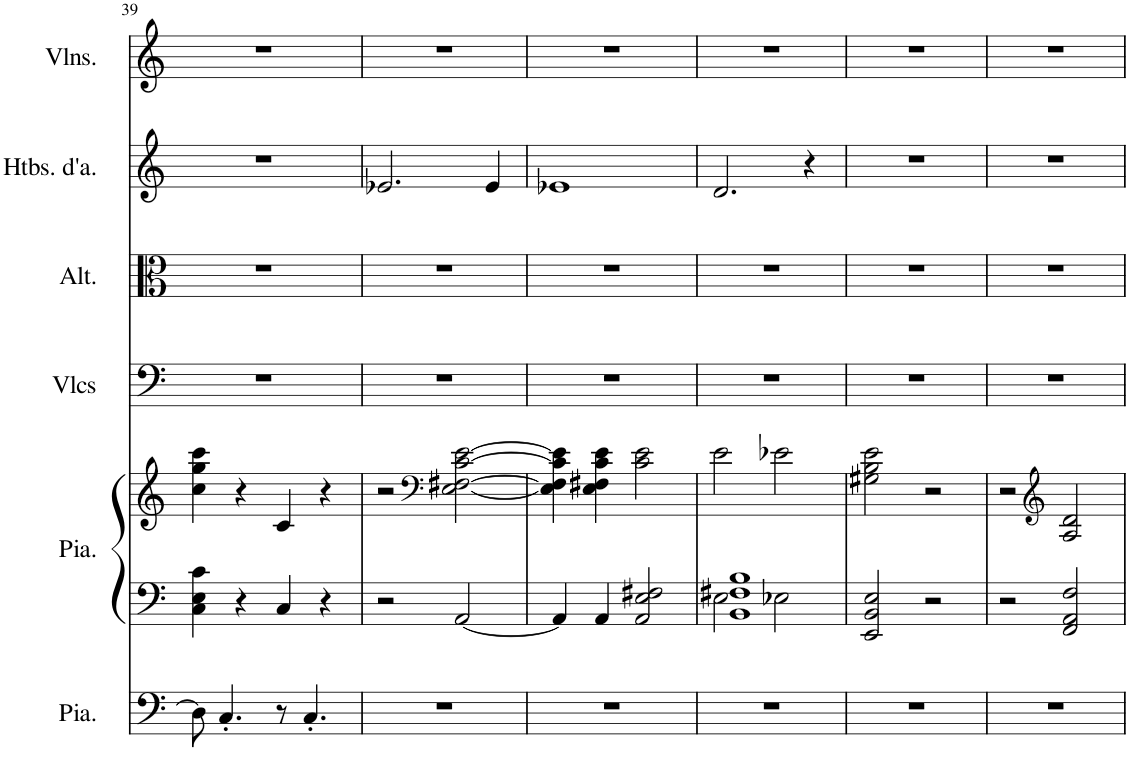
**kern	**kern	**kern	**kern	**kern	**kern	**kern
*part6	*part5	*part5	*part4	*part3	*part2	*part1
*staff7	*staff6	*staff5	*staff4	*staff3	*staff2	*staff1
*I"Piano, Pedals	*I"Piano, Organ	*	*I"Violoncelles, Bass	*I"Altos, Tenor	*I"Hautbois d'amour, Alto	*I"Violons, Soprano
*I'Pia.	*I'Pia.	*	*I'Vlcs	*I'Alt.	*I'Htbs. d'a.	*I'Vlns.
!!LO:PB:g=z
*clefF4	*clefF4	*clefG2	*clefF4	*clefC3	*clefG2	*clefG2
*	*	*	*	*	*Trd2c3	*
*k[]	*k[]	*k[]	*k[]	*k[]	*k[]	*k[]
*M4/4	*M4/4	*M4/4	*M4/4	*M4/4	*M4/4	*M4/4
=39	=39	=39	=39	=39	=39	=39
8D\]	4C\ 4E\ 4c\	4cc\ 4gg\ 4ccc\	1r	1r	1r	1r
4.C'/	.	.	.	.	.	.
.	4r	4r	.	.	.	.
8r	4C/	4c/	.	.	.	.
4.C'/	.	.	.	.	.	.
.	4r	4r	.	.	.	.
=40	=40	=40	=40	=40	=40	=40
1r	2r	2r	1r	1r	2.e-X/	1r
*	*	*clefF4	*	*	*	*
.	[2AA/	[2E\ [2F#X\ [2c\ [2e\	.	.	.	.
.	.	.	.	.	4e-/	.
=41	=41	=41	=41	=41	=41	=41
1r	4AA/]	4E\] 4F#\] 4c\] 4e\]	1r	1r	1e-X	1r
.	4AA/	4E\ 4F#X\ 4c\ 4e\	.	.	.	.
.	2AA/ 2E/ 2F#X/	2c\ 2e\	.	.	.	.
=42	=42	=42	=42	=42	=42	=42
*	*^	*	*	*	*	*
1r	1BB 1F#X 1B	2E\	2e\	1r	1r	2.d/	1r
.	.	2E-X\	2e-X\	.	.	.	.
.	.	.	.	.	.	4r	.
*	*v	*v	*	*	*	*	*
=43	=43	=43	=43	=43	=43	=43
1r	2EE/ 2BB/ 2E/	2G#X\ 2B\ 2e\	1r	1r	1r	1r
.	2r	2r	.	.	.	.
=44	=44	=44	=44	=44	=44	=44
1r	2r	2r	1r	1r	1r	1r
*	*	*clefG2	*	*	*	*
.	2FF/ 2AA/ 2F/	2A/ 2d/	.	.	.	.
=	=	=	=	=	=	=
*-	*-	*-	*-	*-	*-	*-
